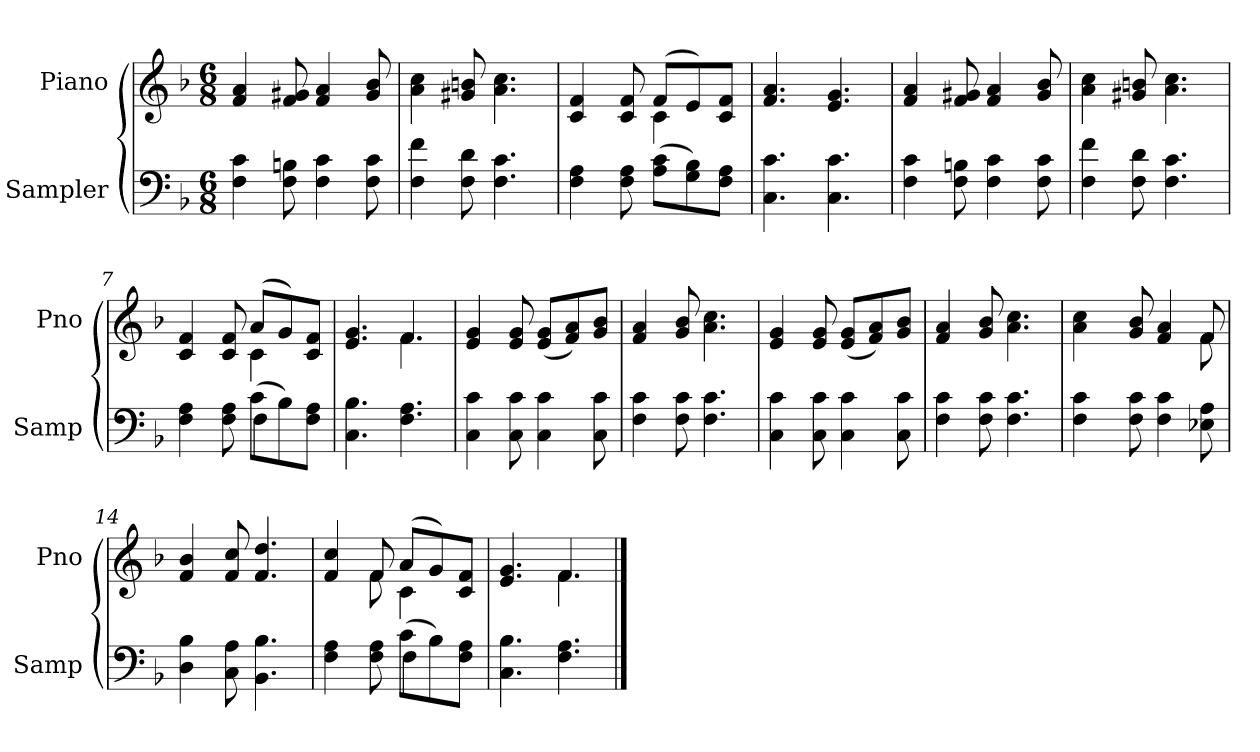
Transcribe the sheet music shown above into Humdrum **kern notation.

**kern	**kern
*part2	*part1
*staff2	*staff1
*I"Sampler	*I"Piano
*I'Samp	*I'Pno
*clefF4	*clefG2
*k[b-]	*k[b-]
*F:	*F:
*M6/8	*M6/8
=1	=1
4F 4c	4f 4a
8F 8Bn	8f 8g#X
4F 4c	4f 4a
8F 8c	8g# 8b-
=2	=2
4F 4f	4a 4cc
8F 8d	8g#X 8bn
4.F 4.c	4.a 4.cc
=3	=3
*	*^
4F 4A	4c 4f	4.ryy
8F 8A	8c 8f	.
(8A\ 8c\L	(8f/L	4c
8G\ 8B-\)	8e/)	.
8F\ 8A\J	8c/ 8f/J	8ryy
*	*v	*v
=4	=4
4.C 4.c	4.f 4.a
4.C 4.c	4.e 4.g
=5	=5
4F 4c	4f 4a
8F 8Bn	8f 8g#X
4F 4c	4f 4a
8F 8c	8g# 8b-
=6	=6
4F 4f	4a 4cc
8F 8d	8g#X 8bn
4.F 4.c	4.a 4.cc
=7	=7
*^	*^
4F 4A	4.ryy	4c 4f	4.ryy
8F 8A	.	8c 8f	.
(8c\L	4F	(8a/L	4c
8B-\)	.	8g/)	.
8F\ 8A\J	8ryy	8c/ 8f/J	8ryy
*v	*v	*	*
=8	=8	=8
4.C 4.B-	4.e 4.g	4.ryy
4.F 4.A	4.f/	4.f
*	*v	*v
=9	=9
4C 4c	4e 4g
8C 8c	8e 8g
4C 4c	(8e/ 8g/L
.	8f/ 8a/)
8C 8c	8g/ 8b-/J
=10	=10
4F 4c	4f 4a
8F 8c	8g 8b-
4.F 4.c	4.a 4.cc
=11	=11
4C 4c	4e 4g
8C 8c	8e 8g
4C 4c	(8e/ 8g/L
.	8f/ 8a/)
8C 8c	8g/ 8b-/J
=12	=12
4F 4c	4f 4a
8F 8c	8g 8b-
4.F 4.c	4.a 4.cc
=13	=13
*	*^
4F 4c	4a 4cc	8ryy
*	*v	*v
8F 8c	8g 8b-
4F 4c	4f 4a
*	*^
8E-X 8A	8f/	8f
*	*v	*v
=14	=14
4D 4B-	4f 4b-
8C 8A	8f 8cc
4.BB- 4.B-	4.f 4.dd
=15	=15
*^	*^
4F 4A	4.ryy	4f 4cc	4ryy
8F 8A	.	8f/	8f
(8c\L	4F	(8a/L	4c
8B-\)	.	8g/)	.
8F\ 8A\J	8ryy	8c/ 8f/J	8ryy
*v	*v	*	*
=16	=16	=16
4.C 4.B-	4.e 4.g	4.ryy
4.F 4.A	4.f/	4.f
*	*v	*v
==	==
*-	*-
